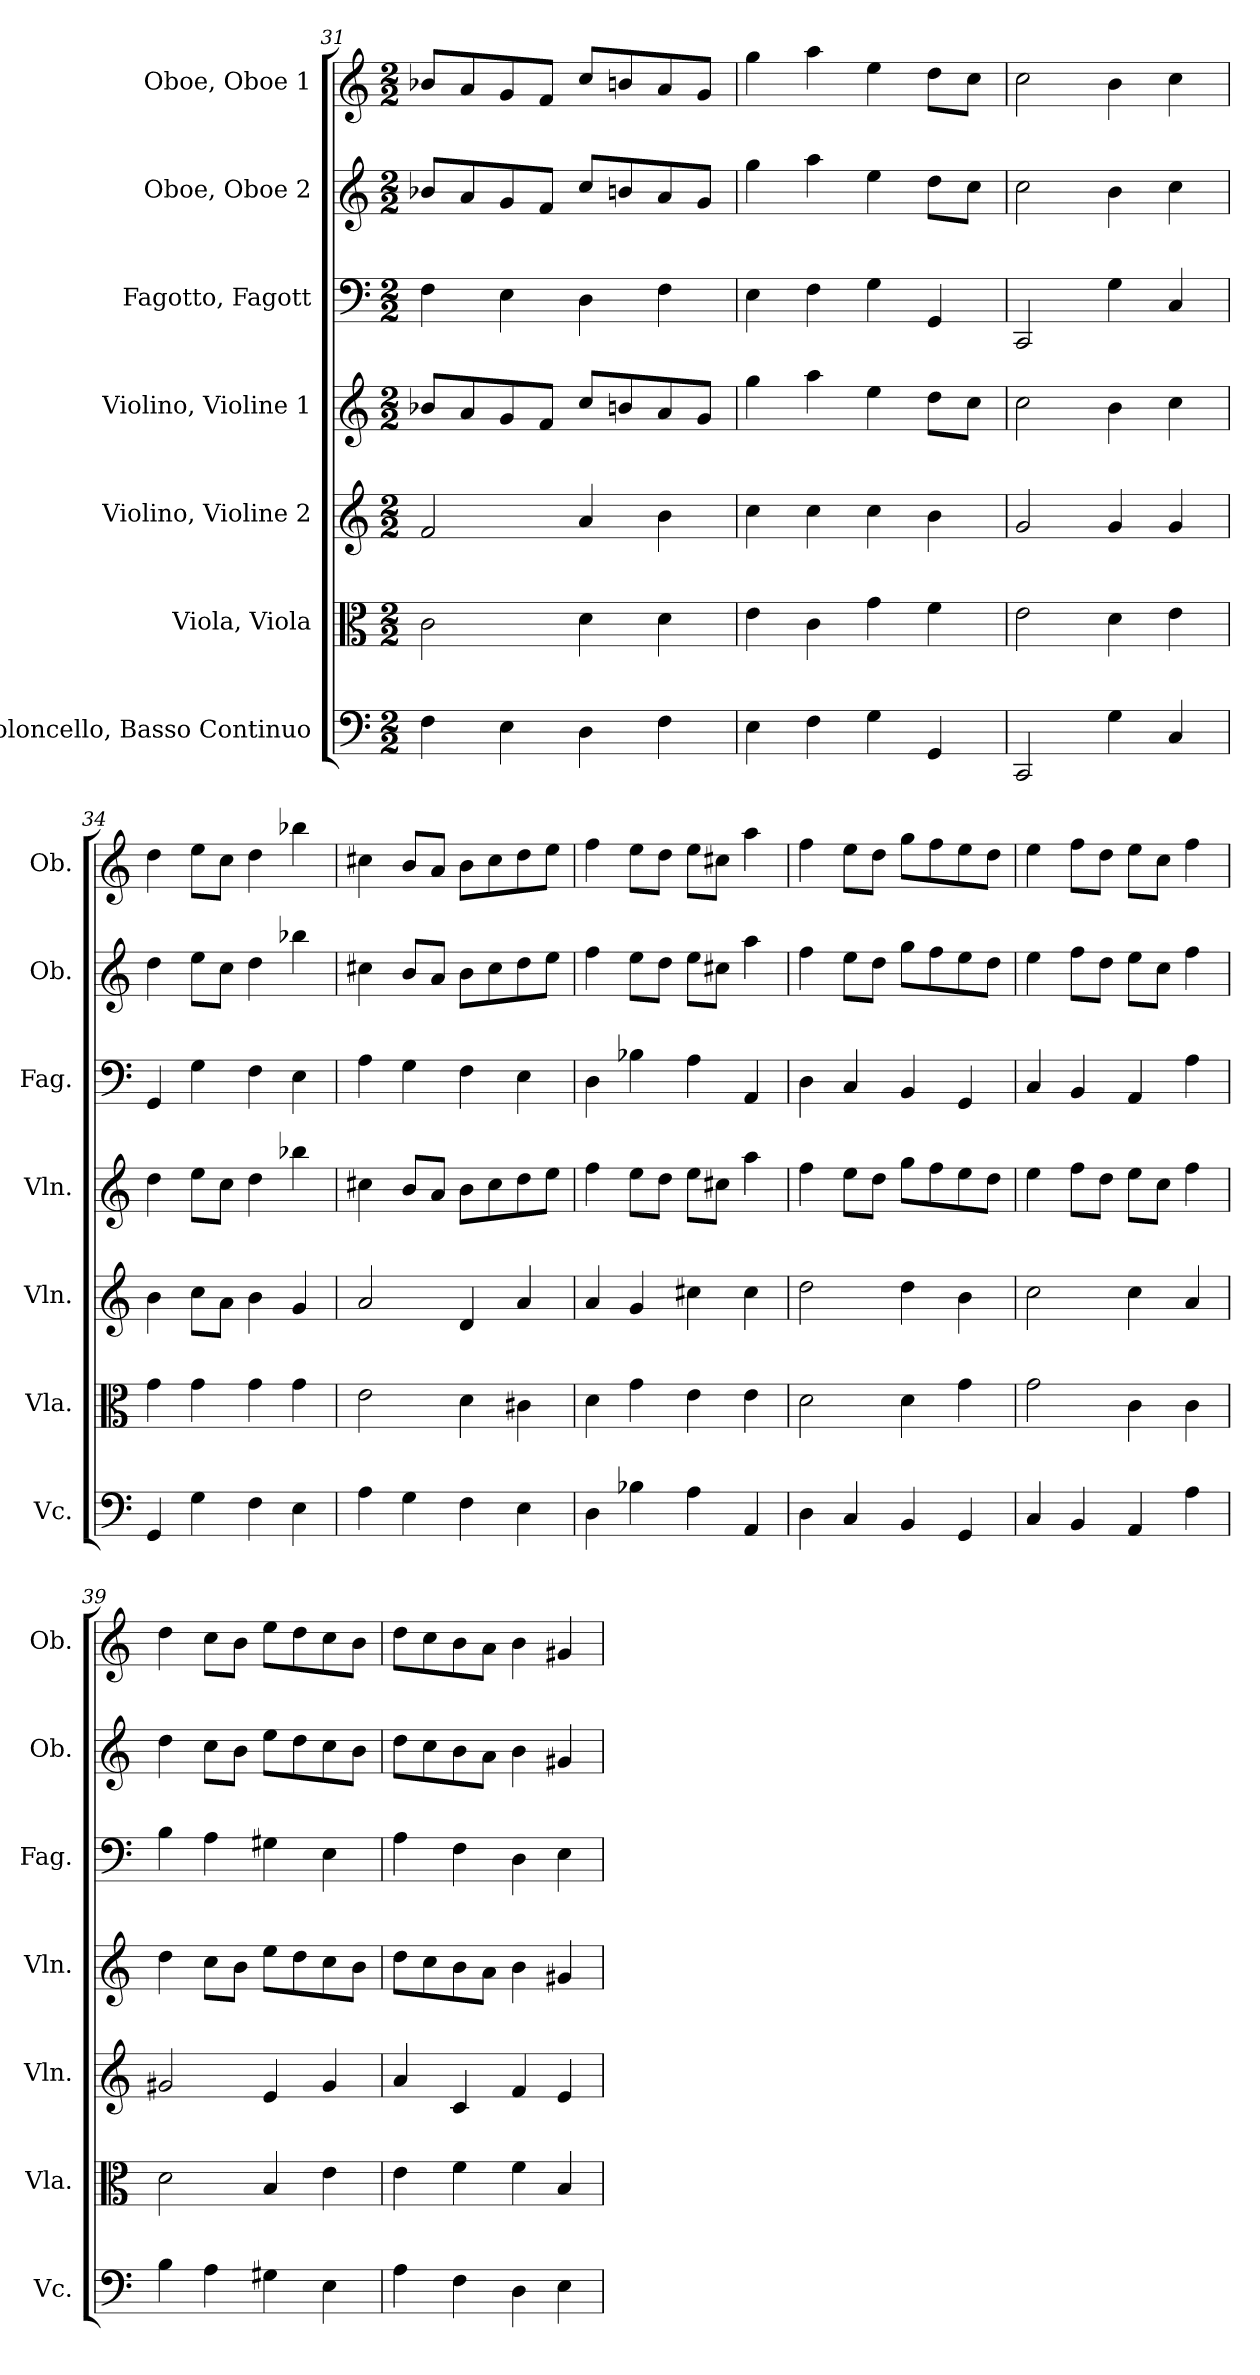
**kern	**kern	**kern	**kern	**kern	**kern	**kern
*part7	*part6	*part5	*part4	*part3	*part2	*part1
*staff7	*staff6	*staff5	*staff4	*staff3	*staff2	*staff1
*I"Violoncello, Basso Continuo	*I"Viola, Viola	*I"Violino, Violine 2	*I"Violino, Violine 1	*I"Fagotto, Fagott	*I"Oboe, Oboe 2	*I"Oboe, Oboe 1
*I'Vc.	*I'Vla.	*I'Vln.	*I'Vln.	*I'Fag.	*I'Ob.	*I'Ob.
*clefF4	*clefC3	*clefG2	*clefG2	*clefF4	*clefG2	*clefG2
*k[]	*k[]	*k[]	*k[]	*k[]	*k[]	*k[]
*M2/2	*M2/2	*M2/2	*M2/2	*M2/2	*M2/2	*M2/2
=31	=31	=31	=31	=31	=31	=31
4F\	2c\	2f/	8b-X/L	4F\	8b-X/L	8b-X/L
.	.	.	8a/	.	8a/	8a/
4E\	.	.	8g/	4E\	8g/	8g/
.	.	.	8f/J	.	8f/J	8f/J
4D\	4d\	4a/	8cc/L	4D\	8cc/L	8cc/L
.	.	.	8bn/	.	8bn/	8bn/
4F\	4d\	4b\	8a/	4F\	8a/	8a/
.	.	.	8g/J	.	8g/J	8g/J
=32	=32	=32	=32	=32	=32	=32
4E\	4e\	4cc\	4gg\	4E\	4gg\	4gg\
4F\	4c\	4cc\	4aa\	4F\	4aa\	4aa\
4G\	4g\	4cc\	4ee\	4G\	4ee\	4ee\
4GG/	4f\	4b\	8dd\L	4GG/	8dd\L	8dd\L
.	.	.	8cc\J	.	8cc\J	8cc\J
=33	=33	=33	=33	=33	=33	=33
2CC/	2e\	2g/	2cc\	2CC/	2cc\	2cc\
4G\	4d\	4g/	4b\	4G\	4b\	4b\
4C/	4e\	4g/	4cc\	4C/	4cc\	4cc\
=34	=34	=34	=34	=34	=34	=34
4GG/	4g\	4b\	4dd\	4GG/	4dd\	4dd\
4G\	4g\	8cc\L	8ee\L	4G\	8ee\L	8ee\L
.	.	8a\J	8cc\J	.	8cc\J	8cc\J
4F\	4g\	4b\	4dd\	4F\	4dd\	4dd\
4E\	4g\	4g/	4bb-X\	4E\	4bb-X\	4bb-X\
!!LO:LB:g=z
=35	=35	=35	=35	=35	=35	=35
4A\	2e\	2a/	4cc#X\	4A\	4cc#X\	4cc#X\
4G\	.	.	8b/L	4G\	8b/L	8b/L
.	.	.	8a/J	.	8a/J	8a/J
4F\	4d\	4d/	8b\L	4F\	8b\L	8b\L
.	.	.	8cc#\	.	8cc#\	8cc#\
4E\	4c#X\	4a/	8dd\	4E\	8dd\	8dd\
.	.	.	8ee\J	.	8ee\J	8ee\J
=36	=36	=36	=36	=36	=36	=36
4D\	4d\	4a/	4ff\	4D\	4ff\	4ff\
4B-X\	4g\	4g/	8ee\L	4B-X\	8ee\L	8ee\L
.	.	.	8dd\J	.	8dd\J	8dd\J
4A\	4e\	4cc#X\	8ee\L	4A\	8ee\L	8ee\L
.	.	.	8cc#X\J	.	8cc#X\J	8cc#X\J
4AA/	4e\	4cc#\	4aa\	4AA/	4aa\	4aa\
=37	=37	=37	=37	=37	=37	=37
4D\	2d\	2dd\	4ff\	4D\	4ff\	4ff\
4C/	.	.	8ee\L	4C/	8ee\L	8ee\L
.	.	.	8dd\J	.	8dd\J	8dd\J
4BB/	4d\	4dd\	8gg\L	4BB/	8gg\L	8gg\L
.	.	.	8ff\	.	8ff\	8ff\
4GG/	4g\	4b\	8ee\	4GG/	8ee\	8ee\
.	.	.	8dd\J	.	8dd\J	8dd\J
=38	=38	=38	=38	=38	=38	=38
4C/	2g\	2cc\	4ee\	4C/	4ee\	4ee\
4BB/	.	.	8ff\L	4BB/	8ff\L	8ff\L
.	.	.	8dd\J	.	8dd\J	8dd\J
4AA/	4c\	4cc\	8ee\L	4AA/	8ee\L	8ee\L
.	.	.	8cc\J	.	8cc\J	8cc\J
4A\	4c\	4a/	4ff\	4A\	4ff\	4ff\
=39	=39	=39	=39	=39	=39	=39
4B\	2d\	2g#X/	4dd\	4B\	4dd\	4dd\
4A\	.	.	8cc\L	4A\	8cc\L	8cc\L
.	.	.	8b\J	.	8b\J	8b\J
4G#X\	4B/	4e/	8ee\L	4G#X\	8ee\L	8ee\L
.	.	.	8dd\	.	8dd\	8dd\
4E\	4e\	4g#/	8cc\	4E\	8cc\	8cc\
.	.	.	8b\J	.	8b\J	8b\J
=40	=40	=40	=40	=40	=40	=40
4A\	4e\	4a/	8dd\L	4A\	8dd\L	8dd\L
.	.	.	8cc\	.	8cc\	8cc\
4F\	4f\	4c/	8b\	4F\	8b\	8b\
.	.	.	8a\J	.	8a\J	8a\J
4D\	4f\	4f/	4b\	4D\	4b\	4b\
4E\	4B/	4e/	4g#X/	4E\	4g#X/	4g#X/
=	=	=	=	=	=	=
*-	*-	*-	*-	*-	*-	*-
